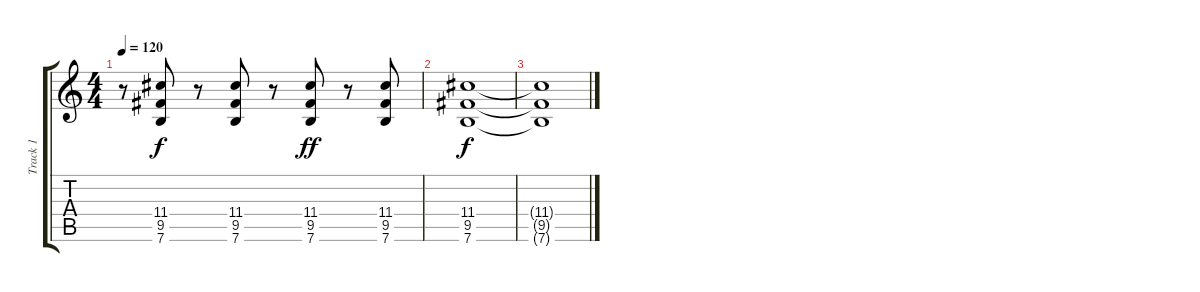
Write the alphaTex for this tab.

\track ("Track 1" "Track 1") {instrument distortionguitar}
\staff {score tabs}
\tuning (E4 B3 G3 D3 A2 E2) {hide}
\ts (4 4)
\tempo 120
\clef g2
\ks c
r.8{dy mf} (11.4 9.5 7.6).8{dy f} r.8 (11.4 9.5 7.6).8 r.8 (11.4 9.5 7.6).8{dy ff} r.8 (11.4 9.5 7.6).8 |
(11.4 9.5 7.6).1{dy f} |
(11.4{t} 9.5{t} 7.6{t}).1{volume 0}
